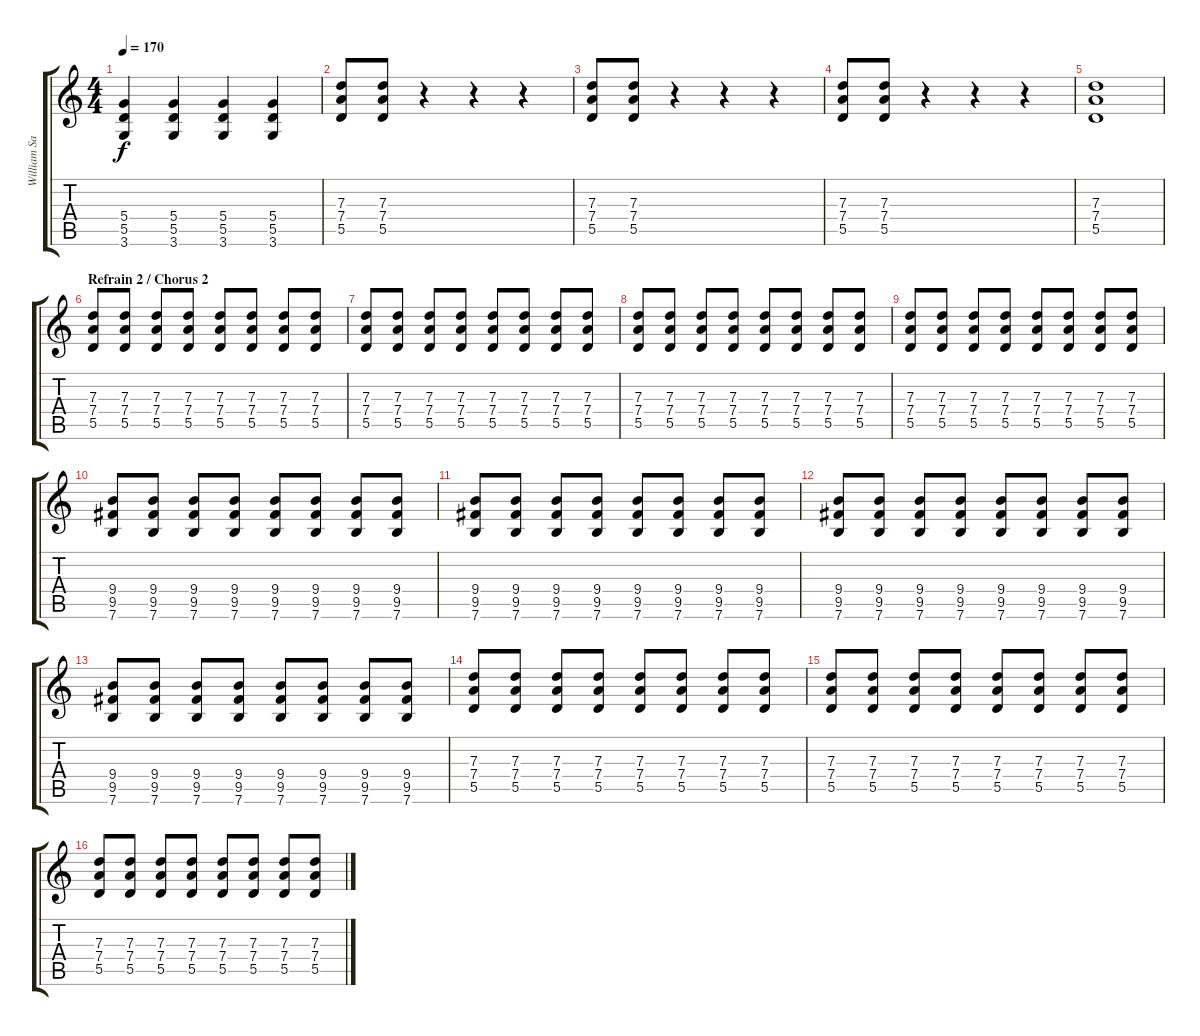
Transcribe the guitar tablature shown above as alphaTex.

\track ("William Salazar" "William Sa") {instrument overdrivenguitar}
\staff {score tabs}
\tuning (E4 B3 G3 D3 A2 E2) {hide}
\ts (4 4)
\tempo 170
\clef g2
\ks c
(5.4 5.5 3.6).4{dy f} (5.4 5.5 3.6).4 (5.4 5.5 3.6).4 (5.4 5.5 3.6).4 |
(7.3 7.4 5.5).8 (7.3 7.4 5.5).8 r.4 r.4 r.4 |
(7.3 7.4 5.5).8 (7.3 7.4 5.5).8 r.4 r.4 r.4 |
(7.3 7.4 5.5).8 (7.3 7.4 5.5).8 r.4 r.4 r.4 |
(7.3 7.4 5.5).1 |
\section ("" "Refrain 2 / Chorus 2")
(7.3 7.4 5.5).8 (7.3 7.4 5.5).8 (7.3 7.4 5.5).8 (7.3 7.4 5.5).8 (7.3 7.4 5.5).8 (7.3 7.4 5.5).8 (7.3 7.4 5.5).8 (7.3 7.4 5.5).8 |
(7.3 7.4 5.5).8 (7.3 7.4 5.5).8 (7.3 7.4 5.5).8 (7.3 7.4 5.5).8 (7.3 7.4 5.5).8 (7.3 7.4 5.5).8 (7.3 7.4 5.5).8 (7.3 7.4 5.5).8 |
(7.3 7.4 5.5).8 (7.3 7.4 5.5).8 (7.3 7.4 5.5).8 (7.3 7.4 5.5).8 (7.3 7.4 5.5).8 (7.3 7.4 5.5).8 (7.3 7.4 5.5).8 (7.3 7.4 5.5).8 |
(7.3 7.4 5.5).8 (7.3 7.4 5.5).8 (7.3 7.4 5.5).8 (7.3 7.4 5.5).8 (7.3 7.4 5.5).8 (7.3 7.4 5.5).8 (7.3 7.4 5.5).8 (7.3 7.4 5.5).8 |
(9.4 9.5 7.6).8 (9.4 9.5 7.6).8 (9.4 9.5 7.6).8 (9.4 9.5 7.6).8 (9.4 9.5 7.6).8 (9.4 9.5 7.6).8 (9.4 9.5 7.6).8 (9.4 9.5 7.6).8 |
(9.4 9.5 7.6).8 (9.4 9.5 7.6).8 (9.4 9.5 7.6).8 (9.4 9.5 7.6).8 (9.4 9.5 7.6).8 (9.4 9.5 7.6).8 (9.4 9.5 7.6).8 (9.4 9.5 7.6).8 |
(9.4 9.5 7.6).8 (9.4 9.5 7.6).8 (9.4 9.5 7.6).8 (9.4 9.5 7.6).8 (9.4 9.5 7.6).8 (9.4 9.5 7.6).8 (9.4 9.5 7.6).8 (9.4 9.5 7.6).8 |
(9.4 9.5 7.6).8 (9.4 9.5 7.6).8 (9.4 9.5 7.6).8 (9.4 9.5 7.6).8 (9.4 9.5 7.6).8 (9.4 9.5 7.6).8 (9.4 9.5 7.6).8 (9.4 9.5 7.6).8 |
(7.3 7.4 5.5).8 (7.3 7.4 5.5).8 (7.3 7.4 5.5).8 (7.3 7.4 5.5).8 (7.3 7.4 5.5).8 (7.3 7.4 5.5).8 (7.3 7.4 5.5).8 (7.3 7.4 5.5).8 |
(7.3 7.4 5.5).8 (7.3 7.4 5.5).8 (7.3 7.4 5.5).8 (7.3 7.4 5.5).8 (7.3 7.4 5.5).8 (7.3 7.4 5.5).8 (7.3 7.4 5.5).8 (7.3 7.4 5.5).8 |
(7.3 7.4 5.5).8 (7.3 7.4 5.5).8 (7.3 7.4 5.5).8 (7.3 7.4 5.5).8 (7.3 7.4 5.5).8 (7.3 7.4 5.5).8 (7.3 7.4 5.5).8 (7.3 7.4 5.5).8
